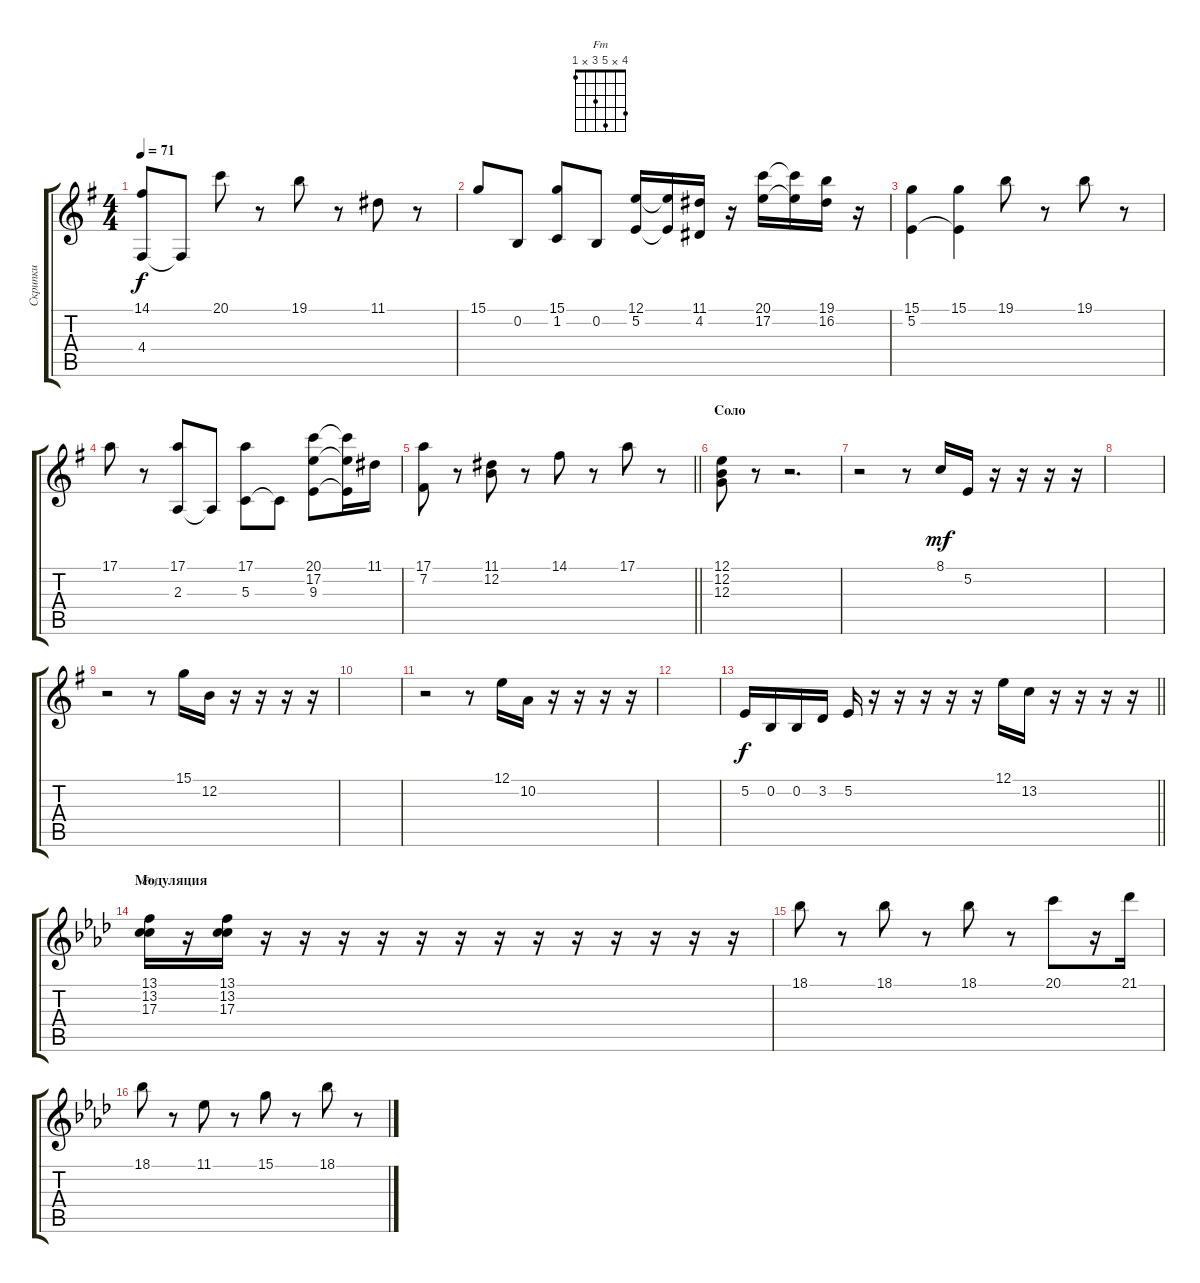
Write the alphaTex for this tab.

\track ("Скрипки" "Скрипки") {instrument stringensemble1}
\staff {score tabs}
\tuning (E4 B3 G3 D3 A2 E2) {hide}
\chord ("Fm" 4 x 5 3 x 1)
\ts (4 4)
\tempo 71
\clef g2
\ks eminor
(14.1 4.4).8{dy f} 4.4{t}.8 20.1.8 r.8 19.1.8 r.8 11.1.8 r.8 |
15.1.8 0.2.8 (15.1 1.2).8 0.2.8 (12.1 5.2).16 (12.1{t} 5.2{t}).16 (11.1 4.2).16 r.16 (20.1 17.2).16 (20.1{t} 17.2{t}).16 (19.1 16.2).16 r.16 |
(15.1 5.2).4 (15.1 5.2{t}).4 19.1.8 r.8 19.1.8 r.8 |
17.1.8{volume 16 instrument stringensemble1} r.8 (17.1 2.3).8 2.3{t}.8 (17.1 5.3).8 5.3{t}.8 (20.1 17.2 9.3).8 (20.1{t} 17.2{t} 9.3{t}).16 11.1.16 |
\barLineRight lightlight
(17.1 7.2).8 r.8 (11.1 12.2).8 r.8 14.1.8 r.8 17.1.8 r.8 |
\section ("" "Соло")
(12.1 12.2 12.3).8 r.8 r.2{d} |
r.2{volume 16} r.8 8.1.16{dy mf} 5.2.16 r.16 r.16 r.16 r.16 |
|
r.2 r.8 15.1.16 12.2.16 r.16 r.16 r.16 r.16 |
|
r.2 r.8 12.1.16 10.2.16 r.16 r.16 r.16 r.16 |
|
\barLineRight lightlight
5.2.16{dy f volume 10} 0.2.16 0.2.16 3.2.16 5.2.16 r.16 r.16 r.16 r.16 r.16{volume 12} 12.1.16 13.2.16 r.16 r.16 r.16 r.16 |
\section ("" "Модуляция")
\ks fminor
(13.1 13.2 17.3).16{ch "Fm"} r.16 (13.1 13.2 17.3).16 r.16 r.16 r.16 r.16 r.16 r.16 r.16 r.16 r.16 r.16 r.16 r.16 r.16 |
18.1.8{volume 16 instrument stringensemble1} r.8 18.1.8 r.8 18.1.8 r.8 20.1.8 r.16 21.1.16 |
18.1.8 r.8 11.1.8 r.8 15.1.8 r.8 18.1.8 r.8
